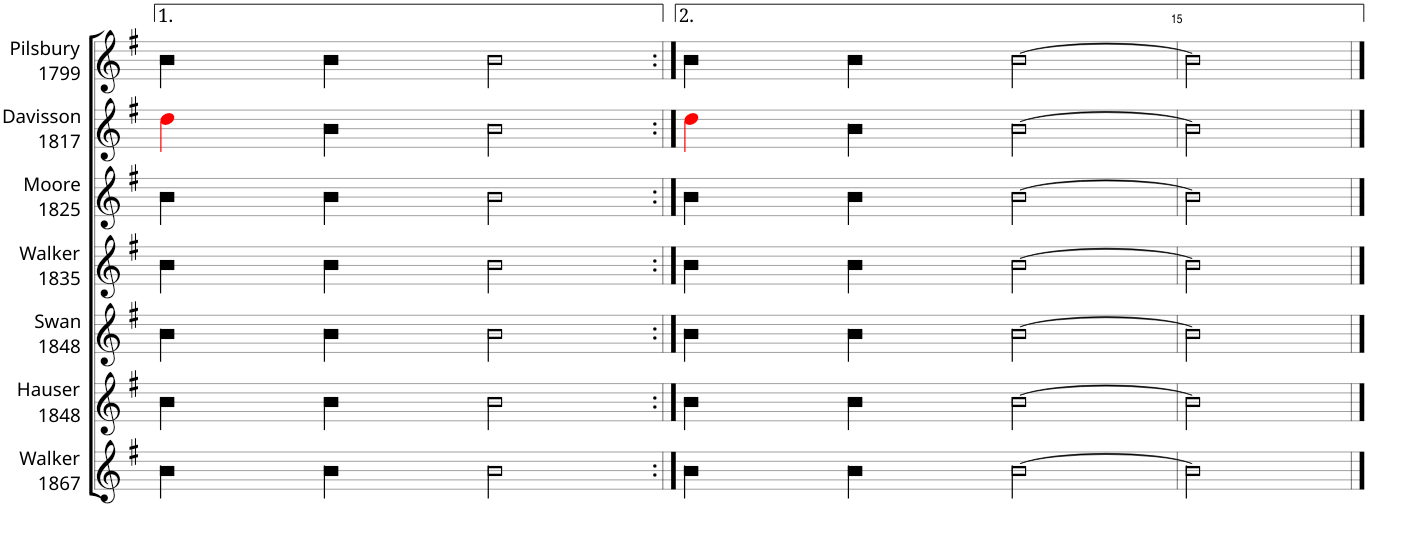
**kern	**kern	**kern	**kern	**kern	**kern	**kern
*part7	*part6	*part5	*part4	*part3	*part2	*part1
*staff7	*staff6	*staff5	*staff4	*staff3	*staff2	*staff1
*I"Walker 1867	*I"Hauser 1848	*I"Swan 1848	*I"Walker 1835	*I"Moore 1825	*I"Davisson 1817	*I"Pilsbury 1799
*I'Walker 1867	*I'Hauser 1848	*I'Swan 1848	*I'Walker 1835	*I'Moore 1825	*I'Davisson 1817	*I'Pilsbury 1799
!!LO:PB:g=z
*clefG2	*clefG2	*clefG2	*clefG2	*clefG2	*clefG2	*clefG2
*k[f#]	*k[f#]	*k[f#]	*k[f#]	*k[f#]	*k[f#]	*k[f#]
*M4/4	*M4/4	*M4/4	*M4/4	*M4/4	*M4/4	*M4/4
*met(c)	*met(c)	*met(c)	*met(c)	*met(c)	*met(c)	*met(c)
=13	=13	=13	=13	=13	=13	=13
4b!\	4b!\	4b!\	4b!\	4b!\	4dd!i\	4b!\
4b!\	4b!\	4b!\	4b!\	4b!\	4b!\	4b!\
2b!\	2b!\	2b!\	2b!\	2b!\	2b!\	2b!\
=14:|!	=14:|!	=14:|!	=14:|!	=14:|!	=14:|!	=14:|!
4b!\	4b!\	4b!\	4b!\	4b!\	4dd!i\	4b!\
4b!\	4b!\	4b!\	4b!\	4b!\	4b!\	4b!\
[2b!\	[2b!\	[2b!\	[2b!\	[2b!\	[2b!\	[2b!\
=15	=15	=15	=15	=15	=15	=15
2b!\]	2b!\]	2b!\]	2b!\]	2b!\]	2b!\]	2b!\]
==	==	==	==	==	==	==
*-	*-	*-	*-	*-	*-	*-
